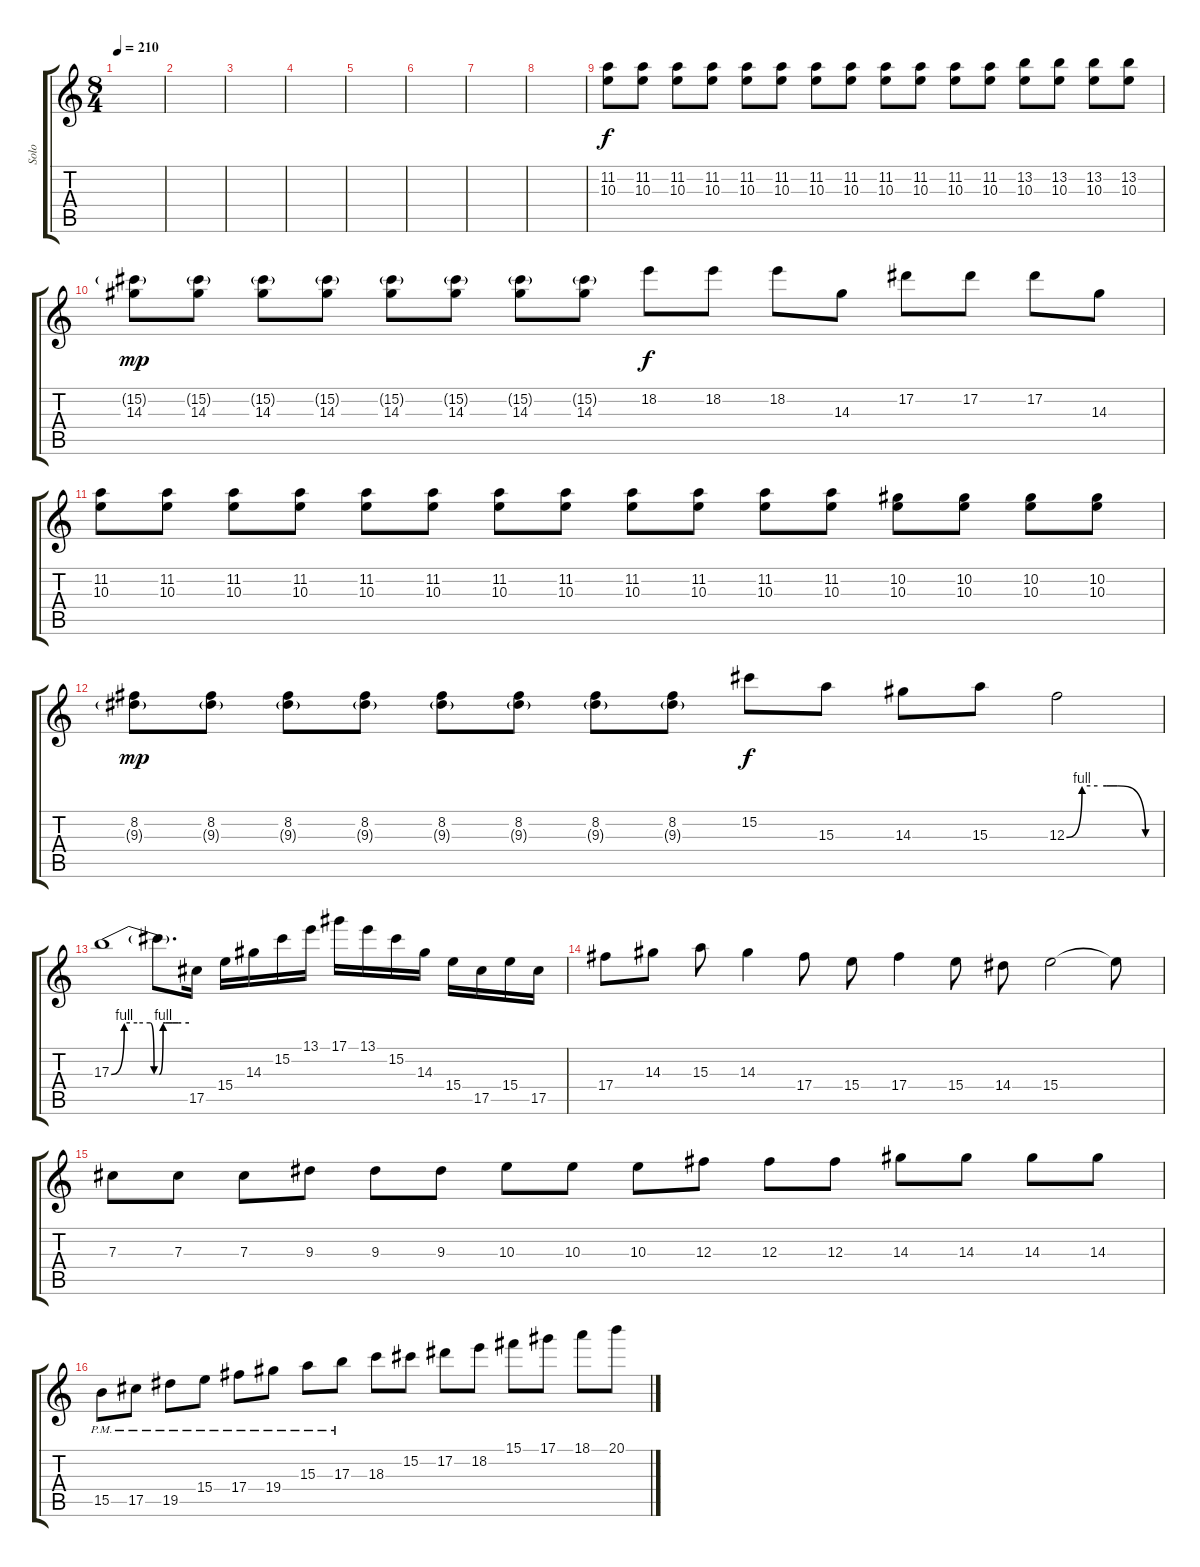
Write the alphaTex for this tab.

\track ("Solo" "Solo") {instrument distortionguitar}
\staff {score tabs}
\tuning (Eb4 Bb3 Gb3 Db3 Ab2 Db2) {hide}
\ts (8 4)
\tempo 210
\clef g2
\ks c
|
|
|
|
|
|
|
|
(11.2 10.3).8 (11.2 10.3).8 (11.2 10.3).8 (11.2 10.3).8 (11.2 10.3).8 (11.2 10.3).8 (11.2 10.3).8 (11.2 10.3).8 (11.2 10.3).8 (11.2 10.3).8 (11.2 10.3).8 (11.2 10.3).8 (13.2 10.3).8 (13.2 10.3).8 (13.2 10.3).8 (13.2 10.3).8 |
(15.2{g} 14.3).8{dy mp} (15.2{g} 14.3).8 (15.2{g} 14.3).8 (15.2{g} 14.3).8 (15.2{g} 14.3).8 (15.2{g} 14.3).8 (15.2{g} 14.3).8 (15.2{g} 14.3).8 18.2.8{dy f} 18.2.8 18.2.8 14.3.8 17.2.8 17.2.8 17.2.8 14.3.8 |
(11.2 10.3).8 (11.2 10.3).8 (11.2 10.3).8 (11.2 10.3).8 (11.2 10.3).8 (11.2 10.3).8 (11.2 10.3).8 (11.2 10.3).8 (11.2 10.3).8 (11.2 10.3).8 (11.2 10.3).8 (11.2 10.3).8 (10.2 10.3).8 (10.2 10.3).8 (10.2 10.3).8 (10.2 10.3).8 |
(8.2 9.3{g}).8{dy mp} (8.2 9.3{g}).8 (8.2 9.3{g}).8 (8.2 9.3{g}).8 (8.2 9.3{g}).8 (8.2 9.3{g}).8 (8.2 9.3{g}).8 (8.2 9.3{g}).8 15.2.8{dy f} 15.3.8 14.3.8 15.3.8 12.3{be (custom 0 0 10 4 20 4 26 4 30 4 33 4 51 0 60 0)}.2 |
17.3{be (custom 0 0 10 4 20 4 30 4 33 0 37 0 40 4 42 4 47 4 52 4 54 4 60 4)}.1 17.3{t}.8{d} 17.5.16 15.4.16 14.3.16 15.2.16 13.1.16 17.1.16 13.1.16 15.2.16 14.3.16 15.4.16 17.5.16 15.4.16 17.5.16 |
17.4.8 14.3.8 15.3.8 14.3.4 17.4.8 15.4.8 17.4.4 15.4.8 14.4.8 15.4.2 15.4{t}.8 |
7.3.8 7.3.8 7.3.8 9.3.8 9.3.8 9.3.8 10.3.8 10.3.8 10.3.8 12.3.8 12.3.8 12.3.8 14.3.8 14.3.8 14.3.8 14.3.8 |
15.5{pm}.8 17.5{pm}.8 19.5{pm}.8 15.4{pm}.8 17.4{pm}.8 19.4{pm}.8 15.3{pm}.8 17.3{pm}.8 18.3.8 15.2.8 17.2.8 18.2.8 15.1.8 17.1.8 18.1.8 20.1.8
